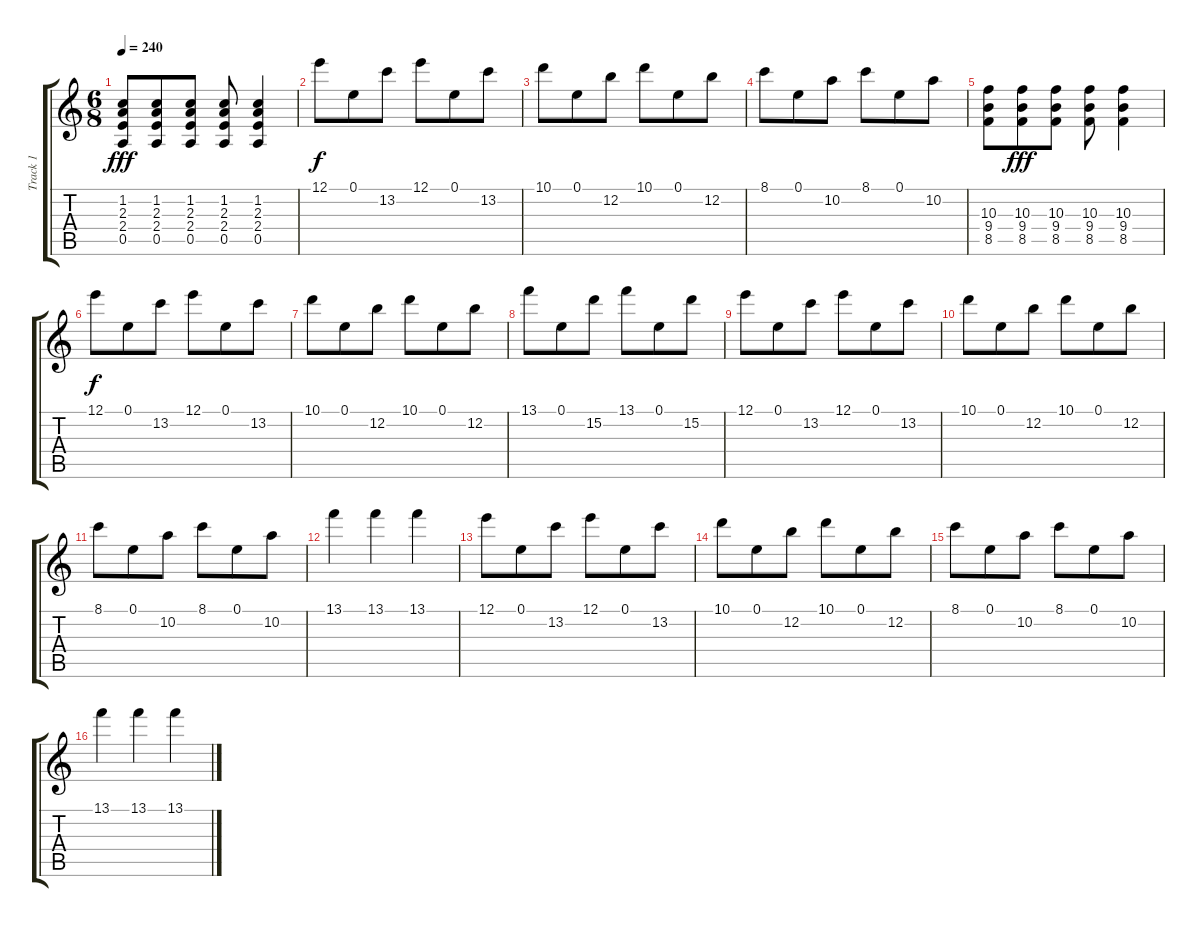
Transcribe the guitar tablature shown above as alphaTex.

\track ("Track 1" "Track 1") {instrument overdrivenguitar}
\staff {score tabs}
\tuning (E4 B3 G3 D3 A2 E2) {hide}
\ts (6 8)
\tempo 240
\clef g2
\ks c
(1.2 2.3 2.4 0.5).8{dy fff} (1.2 2.3 2.4 0.5).8 (1.2 2.3 2.4 0.5).8 (1.2 2.3 2.4 0.5).8 (1.2 2.3 2.4 0.5).4 |
12.1.8{dy f} 0.1.8 13.2.8 12.1.8 0.1.8 13.2.8 |
10.1.8 0.1.8 12.2.8 10.1.8 0.1.8 12.2.8 |
8.1.8 0.1.8 10.2.8 8.1.8 0.1.8 10.2.8 |
(10.3 9.4 8.5).8 (10.3 9.4 8.5).8{dy fff} (10.3 9.4 8.5).8 (10.3 9.4 8.5).8 (10.3 9.4 8.5).4 |
12.1.8{dy f} 0.1.8 13.2.8 12.1.8 0.1.8 13.2.8 |
10.1.8 0.1.8 12.2.8 10.1.8 0.1.8 12.2.8 |
13.1.8 0.1.8 15.2.8 13.1.8 0.1.8 15.2.8 |
12.1.8 0.1.8 13.2.8 12.1.8 0.1.8 13.2.8 |
10.1.8 0.1.8 12.2.8 10.1.8 0.1.8 12.2.8 |
8.1.8 0.1.8 10.2.8 8.1.8 0.1.8 10.2.8 |
13.1.4 13.1.4 13.1.4 |
12.1.8 0.1.8 13.2.8 12.1.8 0.1.8 13.2.8 |
10.1.8 0.1.8 12.2.8 10.1.8 0.1.8 12.2.8 |
8.1.8 0.1.8 10.2.8 8.1.8 0.1.8 10.2.8 |
13.1.4 13.1.4 13.1.4
